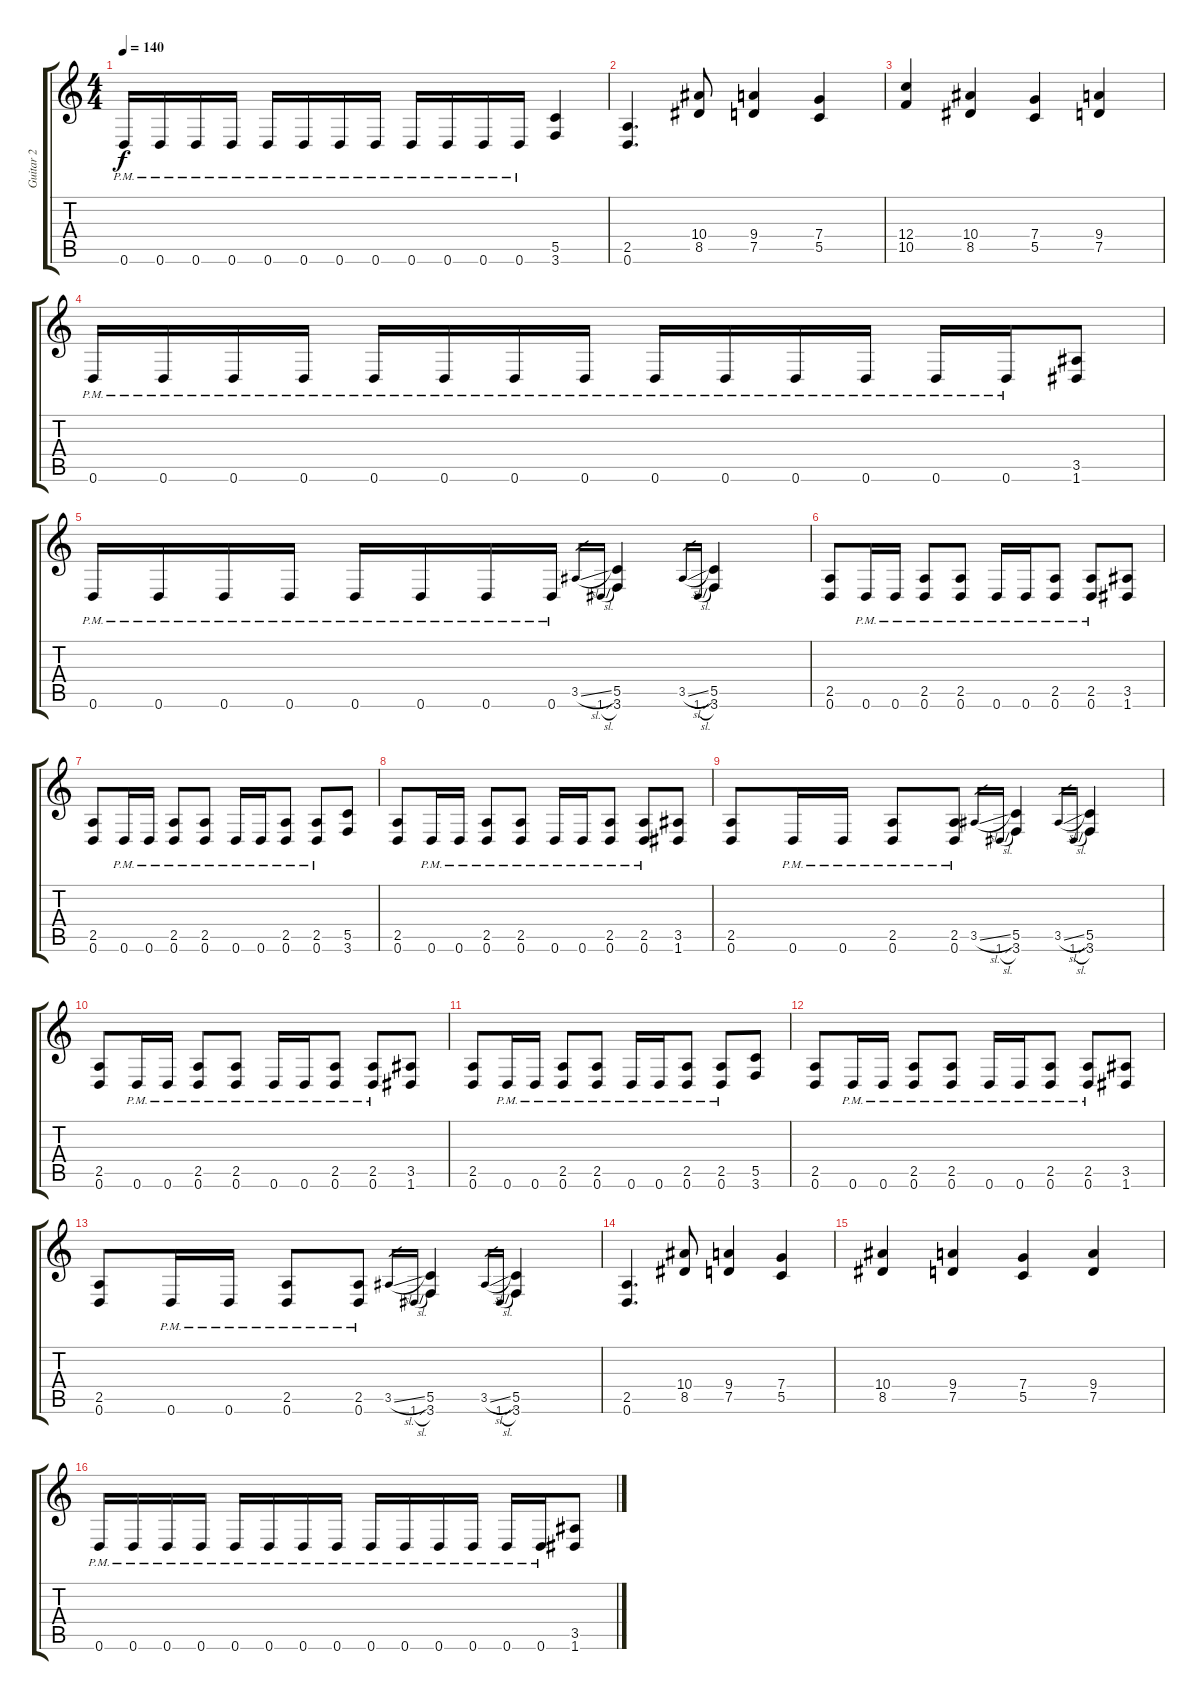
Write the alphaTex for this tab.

\track ("Guitar 2" "Guitar 2") {instrument distortionguitar}
\staff {score tabs}
\tuning (D4 A3 F3 C3 G2 D2) {hide}
\ts (4 4)
\tempo 140
\clef g2
\ks c
0.6{pm}.16{dy f} 0.6{pm}.16 0.6{pm}.16 0.6{pm}.16 0.6{pm}.16 0.6{pm}.16 0.6{pm}.16 0.6{pm}.16 0.6{pm}.16 0.6{pm}.16 0.6{pm}.16 0.6{pm}.16 (5.5 3.6).4 |
(2.5 0.6).4{d} (10.4 8.5).8 (9.4 7.5).4 (7.4 5.5).4 |
(12.4 10.5).4 (10.4 8.5).4 (7.4 5.5).4 (9.4 7.5).4 |
0.6{pm}.16 0.6{pm}.16 0.6{pm}.16 0.6{pm}.16 0.6{pm}.16 0.6{pm}.16 0.6{pm}.16 0.6{pm}.16 0.6{pm}.16 0.6{pm}.16 0.6{pm}.16 0.6{pm}.16 0.6{pm}.16 0.6{pm}.16 (3.5 1.6).8 |
0.6{pm}.16 0.6{pm}.16 0.6{pm}.16 0.6{pm}.16 0.6{pm}.16 0.6{pm}.16 0.6{pm}.16 0.6{pm}.16 3.5{sl}.16{gr} 1.6{sl}.16{gr} (5.5 3.6).4 3.5{sl}.16{gr} 1.6{sl}.16{gr} (5.5 3.6).4 |
(2.5 0.6).8 0.6{pm}.16 0.6{pm}.16 (2.5{pm} 0.6{pm}).8 (2.5{pm} 0.6{pm}).8 0.6{pm}.16 0.6{pm}.16 (2.5{pm} 0.6{pm}).8 (2.5{pm} 0.6{pm}).8 (3.5 1.6).8 |
(2.5 0.6).8 0.6{pm}.16 0.6{pm}.16 (2.5{pm} 0.6{pm}).8 (2.5{pm} 0.6{pm}).8 0.6{pm}.16 0.6{pm}.16 (2.5{pm} 0.6{pm}).8 (2.5{pm} 0.6{pm}).8 (5.5 3.6).8 |
(2.5 0.6).8 0.6{pm}.16 0.6{pm}.16 (2.5{pm} 0.6{pm}).8 (2.5{pm} 0.6{pm}).8 0.6{pm}.16 0.6{pm}.16 (2.5{pm} 0.6{pm}).8 (2.5{pm} 0.6{pm}).8 (3.5 1.6).8 |
(2.5 0.6).8 0.6{pm}.16 0.6{pm}.16 (2.5{pm} 0.6{pm}).8 (2.5{pm} 0.6{pm}).8 3.5{sl}.16{gr} 1.6{sl}.16{gr} (5.5 3.6).4 3.5{sl}.16{gr} 1.6{sl}.16{gr} (5.5 3.6).4 |
(2.5 0.6).8 0.6{pm}.16 0.6{pm}.16 (2.5{pm} 0.6{pm}).8 (2.5{pm} 0.6{pm}).8 0.6{pm}.16 0.6{pm}.16 (2.5{pm} 0.6{pm}).8 (2.5{pm} 0.6{pm}).8 (3.5 1.6).8 |
(2.5 0.6).8 0.6{pm}.16 0.6{pm}.16 (2.5{pm} 0.6{pm}).8 (2.5{pm} 0.6{pm}).8 0.6{pm}.16 0.6{pm}.16 (2.5{pm} 0.6{pm}).8 (2.5{pm} 0.6{pm}).8 (5.5 3.6).8 |
(2.5 0.6).8 0.6{pm}.16 0.6{pm}.16 (2.5{pm} 0.6{pm}).8 (2.5{pm} 0.6{pm}).8 0.6{pm}.16 0.6{pm}.16 (2.5{pm} 0.6{pm}).8 (2.5{pm} 0.6{pm}).8 (3.5 1.6).8 |
(2.5 0.6).8 0.6{pm}.16 0.6{pm}.16 (2.5{pm} 0.6{pm}).8 (2.5{pm} 0.6{pm}).8 3.5{sl}.16{gr} 1.6{sl}.16{gr} (5.5 3.6).4 3.5{sl}.16{gr} 1.6{sl}.16{gr} (5.5 3.6).4 |
(2.5 0.6).4{d} (10.4 8.5).8 (9.4 7.5).4 (7.4 5.5).4 |
(10.4 8.5).4 (9.4 7.5).4 (7.4 5.5).4 (9.4 7.5).4 |
0.6{pm}.16 0.6{pm}.16 0.6{pm}.16 0.6{pm}.16 0.6{pm}.16 0.6{pm}.16 0.6{pm}.16 0.6{pm}.16 0.6{pm}.16 0.6{pm}.16 0.6{pm}.16 0.6{pm}.16 0.6{pm}.16 0.6{pm}.16 (3.5 1.6).8
